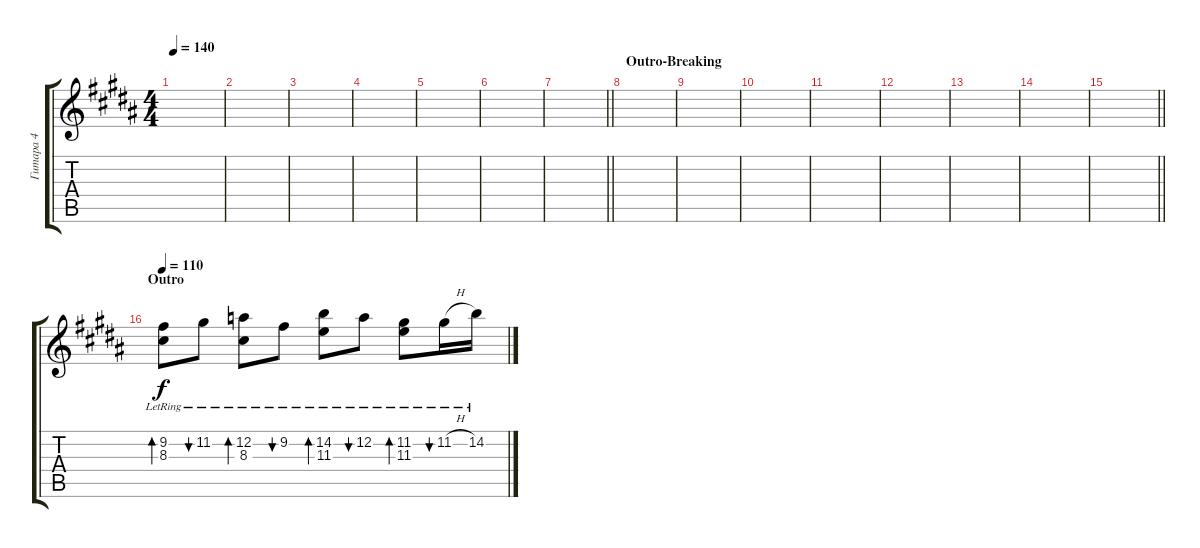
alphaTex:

\track ("Гитара 4" "Гитара 4") {instrument acousticguitarsteel}
\staff {score tabs}
\tuning (D4 A3 F3 C3 G2 D2) {hide}
\ts (4 4)
\tempo 140
\clef g2
\ks g#minor
|
|
|
|
|
|
\barLineRight lightlight
|
\section ("" "Outro-Breaking")
|
|
|
|
|
|
|
\barLineRight lightlight
|
\section ("" "Outro")
\tempo 110
(9.2{lr} 8.3{lr}).8{bd 60} 11.2{lr}.8{bu 60} (12.2{lr} 8.3{lr}).8{bd 120} 9.2{lr}.8{bu 120} (14.2{lr} 11.3{lr}).8{bd 120} 12.2{lr}.8{bu 120} (11.2{lr} 11.3{lr}).8{bd 120} 11.2{h lr}.16{bu 120} 14.2{lr}.16
